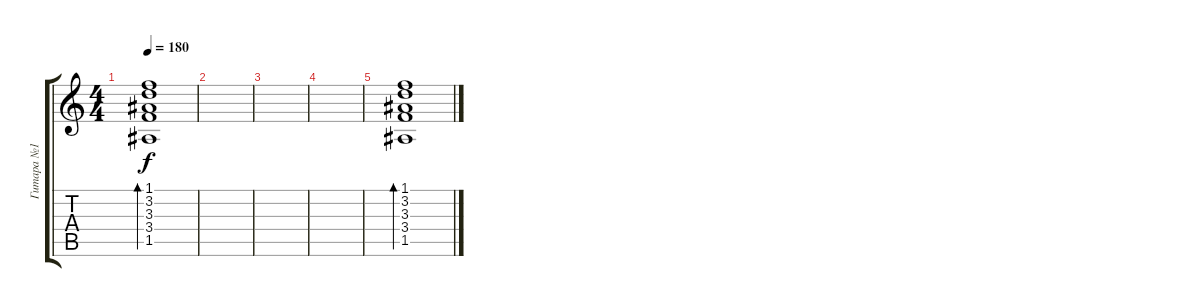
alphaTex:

\track ("Гитара №1" "Гитара №1") {instrument distortionguitar}
\staff {score tabs}
\tuning (E4 B3 G3 D3 A2 E2) {hide}
\ts (4 4)
\tempo 180
\clef g2
\ks c
(1.1 3.2 3.3 3.4 1.5).1{bd 60 dy f} |
|
|
|
(1.1 3.2 3.3 3.4 1.5).1{bd 60}
